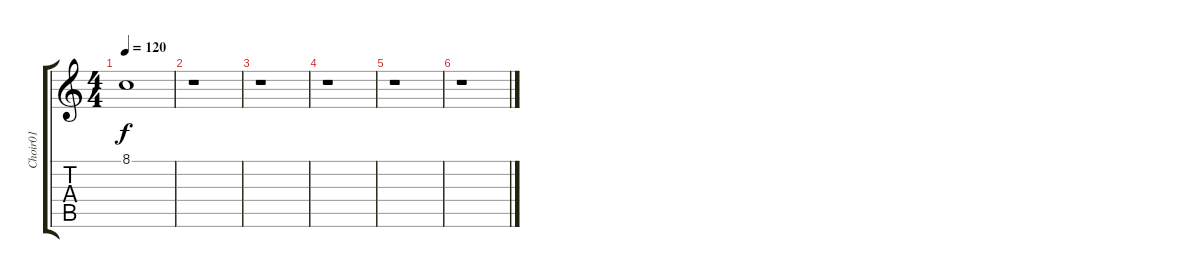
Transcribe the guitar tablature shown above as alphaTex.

\track ("Choir01" "Choir01") {instrument choiraahs}
\staff {score tabs}
\tuning (E4 B3 G3 D3 A2 E2) {hide}
\ts (4 4)
\tempo 120
\clef g2
\ks c
8.1{t}.1{dy f} |
r.1 |
r.1 |
r.1 |
r.1 |
r.1
